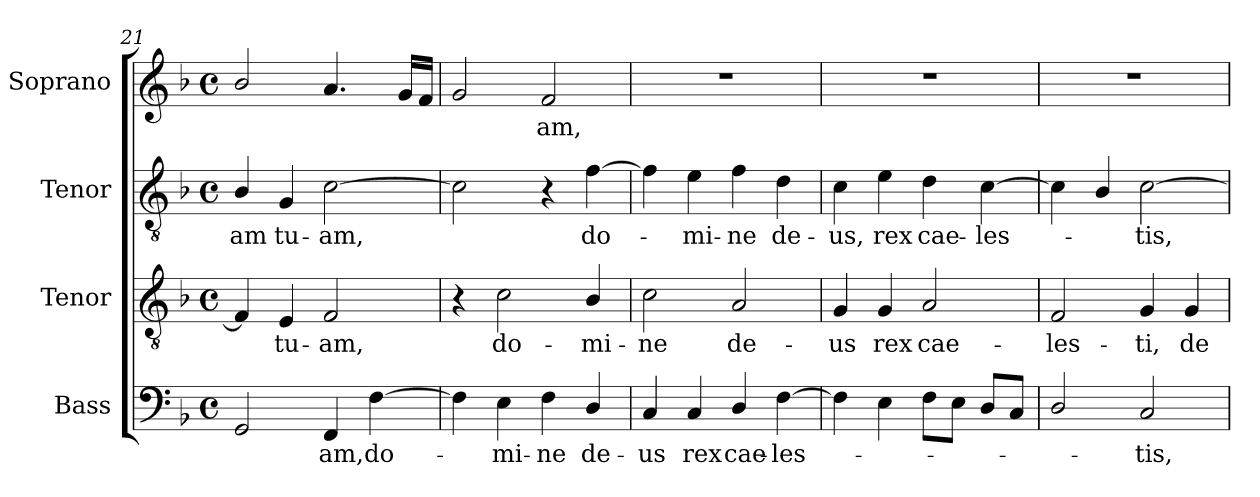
**kern	**text	**kern	**text	**kern	**text	**kern	**text
*part4	*part4	*part3	*part3	*part2	*part2	*part1	*part1
*staff4	*staff4	*staff3	*staff3	*staff2	*staff2	*staff1	*staff1
*I"Bass	*	*I"Tenor	*	*I"Tenor	*	*I"Soprano	*
*I'B.	*	*I'T.	*	*I'T.	*	*I'S.	*
*clefF4	*	*clefGv2	*	*clefGv2	*	*clefG2	*
*	*	*ITrd7c12	*	*ITrd7c12	*	*	*
*k[b-]	*	*k[b-]	*	*k[b-]	*	*k[b-]	*
*F:	*	*F:	*	*F:	*	*F:	*
*M4/4	*	*M4/4	*	*M4/4	*	*M4/4	*
*met(c)	*	*met(c)	*	*met(c)	*	*met(c)	*
=21	=21	=21	=21	=21	=21	=21	=21
!	!	!	!	!	!LO:LY:b:color=#000000	!	!
2GGi/	.	4FFi/]	.	4BB-i/	-am	2b-i/	.
!	!	!	!LO:LY:b:color=#000000	!	!	!	!
!	!	!	!	!	!LO:LY:b:color=#000000	!	!
.	.	4EEi/	tu-	4GGi/	tu-	.	.
!	!LO:LY:b:color=#000000	!	!	!	!	!	!
!	!	!	!LO:LY:b:color=#000000	!	!	!	!
!	!	!	!	!	!LO:LY:b:color=#000000	!	!
4FFi/	-am,	2FFi/	-am,	[2Ci\	-am,	4.ai/	.
!	!LO:LY:b:color=#000000	!	!	!	!	!	!
[4Fi\	do-	.	.	.	.	.	.
.	.	.	.	.	.	16gi/LL	.
.	.	.	.	.	.	16fi/JJ	.
=22	=22	=22	=22	=22	=22	=22	=22
4Fi\]	.	4r	.	2Ci\]	.	2gi/	.
!	!LO:LY:b:color=#000000	!	!	!	!	!	!
!	!	!	!LO:LY:b:color=#000000	!	!	!	!
4Ei\	-mi-	2Ci\	do-	.	.	.	.
!	!LO:LY:b:color=#000000	!	!	!	!	!	!
!	!	!	!	!	!	!	!LO:LY:b:color=#000000
4Fi\	-ne	.	.	4r	.	2fi/	-am,
!	!LO:LY:b:color=#000000	!	!	!	!	!	!
!	!	!	!LO:LY:b:color=#000000	!	!	!	!
!	!	!	!	!	!LO:LY:b:color=#000000	!	!
4Di/	de-	4BB-i/	-mi-	[4Fi\	do-	.	.
=23	=23	=23	=23	=23	=23	=23	=23
!	!LO:LY:b:color=#000000	!	!	!	!	!	!
!	!	!	!LO:LY:b:color=#000000	!	!	!	!
4Ci/	-us	2Ci\	-ne	4Fi\]	.	1r	.
!	!LO:LY:b:color=#000000	!	!	!	!	!	!
!	!	!	!	!	!LO:LY:b:color=#000000	!	!
4Ci/	rex	.	.	4Ei\	-mi-	.	.
!	!LO:LY:b:color=#000000	!	!	!	!	!	!
!	!	!	!LO:LY:b:color=#000000	!	!	!	!
!	!	!	!	!	!LO:LY:b:color=#000000	!	!
4Di/	cae-	2AAi/	de-	4Fi\	-ne	.	.
!	!LO:LY:b:color=#000000	!	!	!	!	!	!
!	!	!	!	!	!LO:LY:b:color=#000000	!	!
[4Fi\	-les-	.	.	4Di\	de-	.	.
=24	=24	=24	=24	=24	=24	=24	=24
!	!	!	!LO:LY:b:color=#000000	!	!	!	!
!	!	!	!	!	!LO:LY:b:color=#000000	!	!
4Fi\]	.	4GGi/	-us	4Ci\	-us,	1r	.
!	!	!	!LO:LY:b:color=#000000	!	!	!	!
!	!	!	!	!	!LO:LY:b:color=#000000	!	!
4Ei\	.	4GGi/	rex	4Ei\	rex	.	.
!	!	!	!LO:LY:b:color=#000000	!	!	!	!
!	!	!	!	!	!LO:LY:b:color=#000000	!	!
8Fi\L	.	2AAi/	cae-	4Di\	cae-	.	.
8Ei\J	.	.	.	.	.	.	.
!	!	!	!	!	!LO:LY:b:color=#000000	!	!
8Di/L	.	.	.	[4Ci\	-les-	.	.
8Ci/J	.	.	.	.	.	.	.
!!LO:LB:g=z
=25	=25	=25	=25	=25	=25	=25	=25
!	!	!	!LO:LY:b:color=#000000	!	!	!	!
2Di/	.	2FFi/	-les-	4Ci\]	.	1r	.
.	.	.	.	4BB-i/	.	.	.
!	!LO:LY:b:color=#000000	!	!	!	!	!	!
!	!	!	!LO:LY:b:color=#000000	!	!	!	!
!	!	!	!	!	!LO:LY:b:color=#000000	!	!
2Ci/	-tis,	4GGi/	-ti,	[2Ci\	-tis,	.	.
!	!	!	!LO:LY:b:color=#000000	!	!	!	!
.	.	4GGi/	de-	.	.	.	.
=	=	=	=	=	=	=	=
*-	*-	*-	*-	*-	*-	*-	*-
